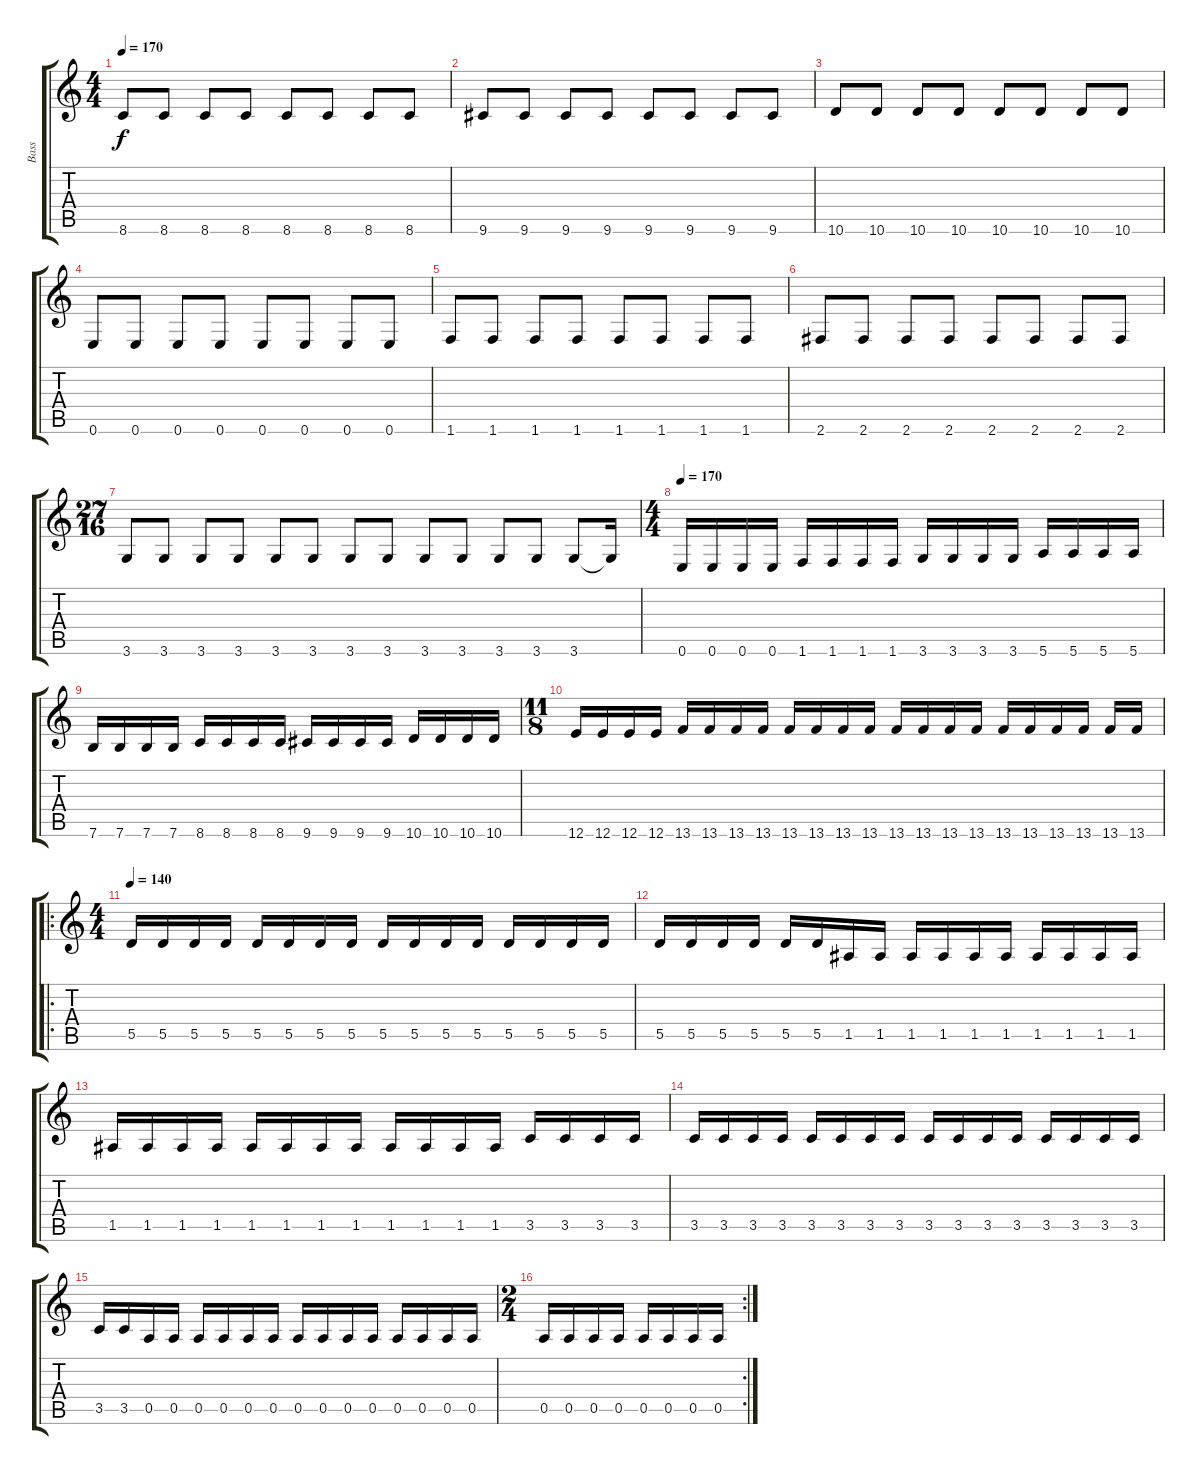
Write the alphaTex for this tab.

\track ("Bass" "Bass") {instrument fretlessbass}
\staff {score tabs}
\tuning (E4 B3 G3 D3 A2 E2) {hide}
\ts (4 4)
\tempo 170
\clef g2
\ks c
8.6.8{dy f} 8.6.8 8.6.8 8.6.8 8.6.8 8.6.8 8.6.8 8.6.8 |
9.6.8 9.6.8 9.6.8 9.6.8 9.6.8 9.6.8 9.6.8 9.6.8 |
10.6.8 10.6.8 10.6.8 10.6.8 10.6.8 10.6.8 10.6.8 10.6.8 |
0.6.8 0.6.8 0.6.8 0.6.8 0.6.8 0.6.8 0.6.8 0.6.8 |
1.6.8 1.6.8 1.6.8 1.6.8 1.6.8 1.6.8 1.6.8 1.6.8 |
2.6.8 2.6.8 2.6.8 2.6.8 2.6.8 2.6.8 2.6.8 2.6.8 |
\ts (27 16)
3.6.8 3.6.8 3.6.8 3.6.8 3.6.8 3.6.8 3.6.8 3.6.8 3.6.8 3.6.8 3.6.8 3.6.8 3.6.8 3.6{t}.16 |
\ts (4 4)
\tempo 170
0.6.16 0.6.16 0.6.16 0.6.16 1.6.16 1.6.16 1.6.16 1.6.16 3.6.16 3.6.16 3.6.16 3.6.16 5.6.16 5.6.16 5.6.16 5.6.16 |
7.6.16 7.6.16 7.6.16 7.6.16 8.6.16 8.6.16 8.6.16 8.6.16 9.6.16 9.6.16 9.6.16 9.6.16 10.6.16 10.6.16 10.6.16 10.6.16 |
\ts (11 8)
12.6.16 12.6.16 12.6.16 12.6.16 13.6.16 13.6.16 13.6.16 13.6.16 13.6.16 13.6.16 13.6.16 13.6.16 13.6.16 13.6.16 13.6.16 13.6.16 13.6.16 13.6.16 13.6.16 13.6.16 13.6.16 13.6.16 |
\ro
\ts (4 4)
\tempo 140
5.5.16 5.5.16 5.5.16 5.5.16 5.5.16 5.5.16 5.5.16 5.5.16 5.5.16 5.5.16 5.5.16 5.5.16 5.5.16 5.5.16 5.5.16 5.5.16 |
5.5.16 5.5.16 5.5.16 5.5.16 5.5.16 5.5.16 1.5.16 1.5.16 1.5.16 1.5.16 1.5.16 1.5.16 1.5.16 1.5.16 1.5.16 1.5.16 |
1.5.16 1.5.16 1.5.16 1.5.16 1.5.16 1.5.16 1.5.16 1.5.16 1.5.16 1.5.16 1.5.16 1.5.16 3.5.16 3.5.16 3.5.16 3.5.16 |
3.5.16 3.5.16 3.5.16 3.5.16 3.5.16 3.5.16 3.5.16 3.5.16 3.5.16 3.5.16 3.5.16 3.5.16 3.5.16 3.5.16 3.5.16 3.5.16 |
3.5.16 3.5.16 0.5.16 0.5.16 0.5.16 0.5.16 0.5.16 0.5.16 0.5.16 0.5.16 0.5.16 0.5.16 0.5.16 0.5.16 0.5.16 0.5.16 |
\rc 2
\ts (2 4)
0.5.16 0.5.16 0.5.16 0.5.16 0.5.16 0.5.16 0.5.16 0.5.16
